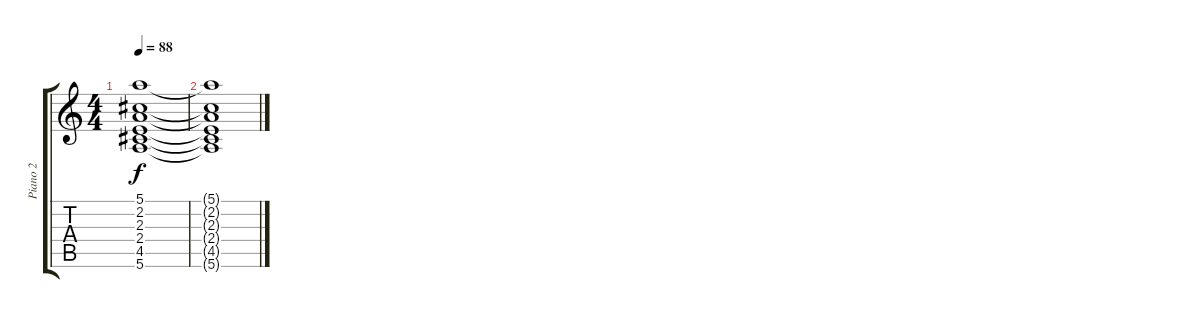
\track ("Piano 2" "Piano 2") {instrument acousticguitarsteel}
\staff {score tabs}
\tuning (E4 B3 G3 D3 A2 E2) {hide}
\ts (4 4)
\tempo 88
\clef g2
\ks c
(5.1 2.2 2.3 2.4 4.5 5.6).1{dy f} |
(5.1{t} 2.2{t} 2.3{t} 2.4{t} 4.5{t} 5.6{t}).1
